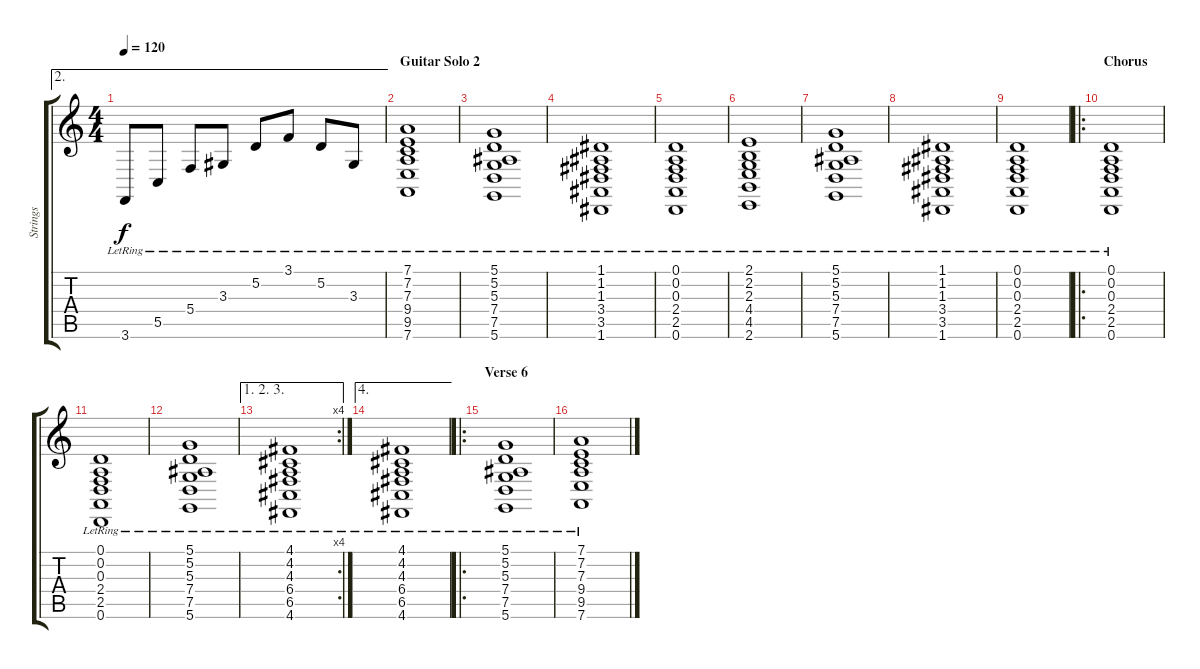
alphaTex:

\track ("Strings" "Strings") {instrument stringensemble1}
\staff {score tabs}
\tuning (D4 A3 F3 C3 G2 D2) {hide}
\ae 2
\ts (4 4)
\tempo 120
\clef g2
\ks c
3.6{lr}.8{dy f} 5.5{lr}.8 5.4{lr}.8 3.3{lr}.8 5.2{lr}.8 3.1{lr}.8 5.2{lr}.8 3.3{lr}.8 |
\section ("" "Guitar Solo 2")
(7.1{lr} 7.2{lr} 7.3{lr} 9.4{lr} 9.5{lr} 7.6{lr}).1 |
(5.1{lr} 5.2{lr} 5.3{lr} 7.4{lr} 7.5{lr} 5.6{lr}).1 |
(1.1{lr} 1.2{lr} 1.3{lr} 3.4{lr} 3.5{lr} 1.6{lr}).1 |
(0.1{lr} 0.2{lr} 0.3{lr} 2.4{lr} 2.5{lr} 0.6{lr}).1 |
(2.1{lr} 2.2{lr} 2.3{lr} 4.4{lr} 4.5{lr} 2.6{lr}).1 |
(5.1{lr} 5.2{lr} 5.3{lr} 7.4{lr} 7.5{lr} 5.6{lr}).1 |
(1.1{lr} 1.2{lr} 1.3{lr} 3.4{lr} 3.5{lr} 1.6{lr}).1 |
(0.1{lr} 0.2{lr} 0.3{lr} 2.4{lr} 2.5{lr} 0.6{lr}).1 |
\ro
\section ("" "Chorus")
(0.1{lr} 0.2{lr} 0.3{lr} 2.4{lr} 2.5{lr} 0.6{lr}).1 |
(0.1{lr} 0.2{lr} 0.3{lr} 2.4{lr} 2.5{lr} 0.6{lr}).1 |
(5.1{lr} 5.2{lr} 5.3{lr} 7.4{lr} 7.5{lr} 5.6{lr}).1 |
\ae (1 2 3)
\rc 4
(4.1{lr} 4.2{lr} 4.3{lr} 6.4{lr} 6.5{lr} 4.6{lr}).1 |
\ae 4
(4.1{lr} 4.2{lr} 4.3{lr} 6.4{lr} 6.5{lr} 4.6{lr}).1 |
\ro
\section ("" "Verse 6")
(5.1{lr} 5.2{lr} 5.3{lr} 7.4{lr} 7.5{lr} 5.6{lr}).1 |
(7.1{lr} 7.2{lr} 7.3{lr} 9.4{lr} 9.5{lr} 7.6{lr}).1
